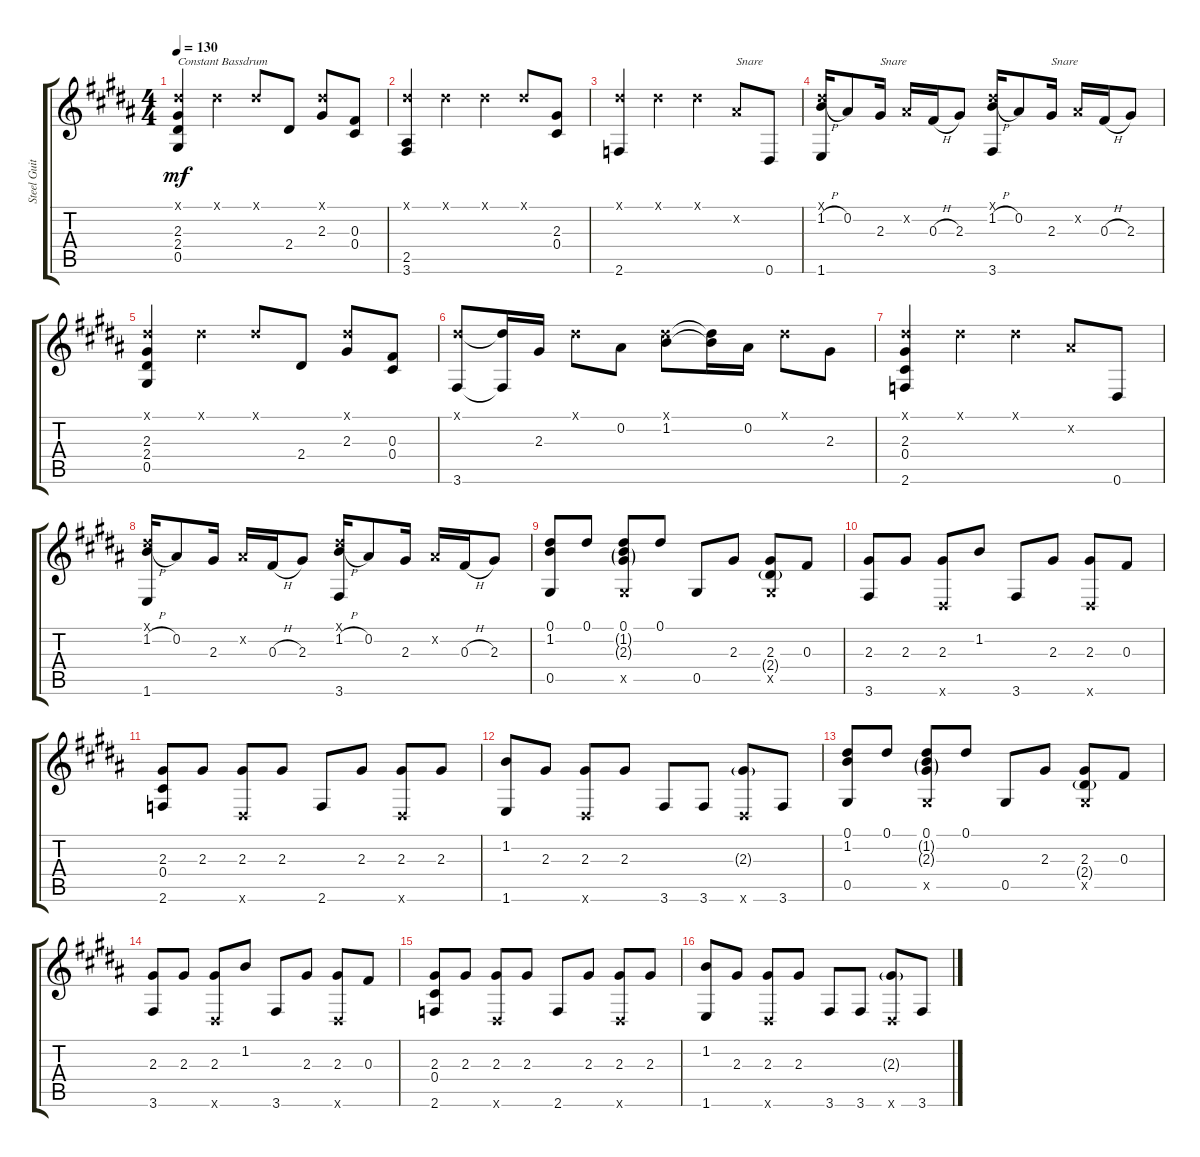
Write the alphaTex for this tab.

\track ("Steel Guitar" "Steel Guit") {instrument acousticguitarsteel}
\staff {score tabs}
\tuning (Eb4 Bb3 Gb3 Db3 Ab2 Eb2) {hide}
\ts (4 4)
\tempo 130
\clef g2
\ks b
(0.1{x} 2.3 2.4 0.5).4{txt "Constant Bassdrum" dy mf instrument acousticguitarsteel} 0.1{x}.4 0.1{x}.8 2.4.8 (0.1{x} 2.3).8 (0.3 0.4).8 |
(0.1{x} 2.5 3.6).4 0.1{x}.4 0.1{x}.4 0.1{x}.8 (2.3 0.4).8 |
(0.1{x} 2.6).4 0.1{x}.4 0.1{x}.4 0.2{x}.8{txt "Snare"} 0.6.8 |
(0.1{x} 1.2{h} 1.6).16 0.2.8 2.3.16{txt "Snare"} 0.2{x}.16 0.3{h}.16 2.3.8 (0.1{x} 1.2{h} 3.6).16 0.2.8 2.3.16{txt "Snare"} 0.2{x}.16 0.3{h}.16 2.3.8 |
(0.1{x} 2.3 2.4 0.5).4 0.1{x}.4 0.1{x}.8 2.4.8 (0.1{x} 2.3).8 (0.3 0.4).8 |
(0.1{x} 3.6).8 (0.1{t} 3.6{t}).16 2.3.16 0.1{x}.8 0.2.8 (0.1{x} 1.2).8 (0.1{t} 1.2{t}).16 0.2.16 0.1{x}.8 2.3.8 |
(0.1{x} 2.3 0.4 2.6).4 0.1{x}.4 0.1{x}.4 0.2{x}.8 0.6.8 |
(0.1{x} 1.2{h} 1.6).16 0.2.8 2.3.16 0.2{x}.16 0.3{h}.16 2.3.8 (0.1{x} 1.2{h} 3.6).16 0.2.8 2.3.16 0.2{x}.16 0.3{h}.16 2.3.8 |
(0.1 1.2 0.5).8 0.1.8 (0.1 1.2{g} 2.3{g} 0.5{x}).8 0.1.8 0.5.8 2.3.8 (2.3 2.4{g} 0.5{x}).8 0.3.8 |
(2.3 3.6).8 2.3.8 (2.3 0.6{x}).8 1.2.8 3.6.8 2.3.8 (2.3 0.6{x}).8 0.3.8 |
(2.3 0.4 2.6).8 2.3.8 (2.3 0.6{x}).8 2.3.8 2.6.8 2.3.8 (2.3 0.6{x}).8 2.3.8 |
(1.2 1.6).8 2.3.8 (2.3 0.6{x}).8 2.3.8 3.6.8 3.6.8 (2.3{g} 0.6{x}).8 3.6.8 |
(0.1 1.2 0.5).8 0.1.8 (0.1 1.2{g} 2.3{g} 0.5{x}).8 0.1.8 0.5.8 2.3.8 (2.3 2.4{g} 0.5{x}).8 0.3.8 |
(2.3 3.6).8 2.3.8 (2.3 0.6{x}).8 1.2.8 3.6.8 2.3.8 (2.3 0.6{x}).8 0.3.8 |
(2.3 0.4 2.6).8 2.3.8 (2.3 0.6{x}).8 2.3.8 2.6.8 2.3.8 (2.3 0.6{x}).8 2.3.8 |
(1.2 1.6).8 2.3.8 (2.3 0.6{x}).8 2.3.8 3.6.8 3.6.8 (2.3{g} 0.6{x}).8 3.6.8
